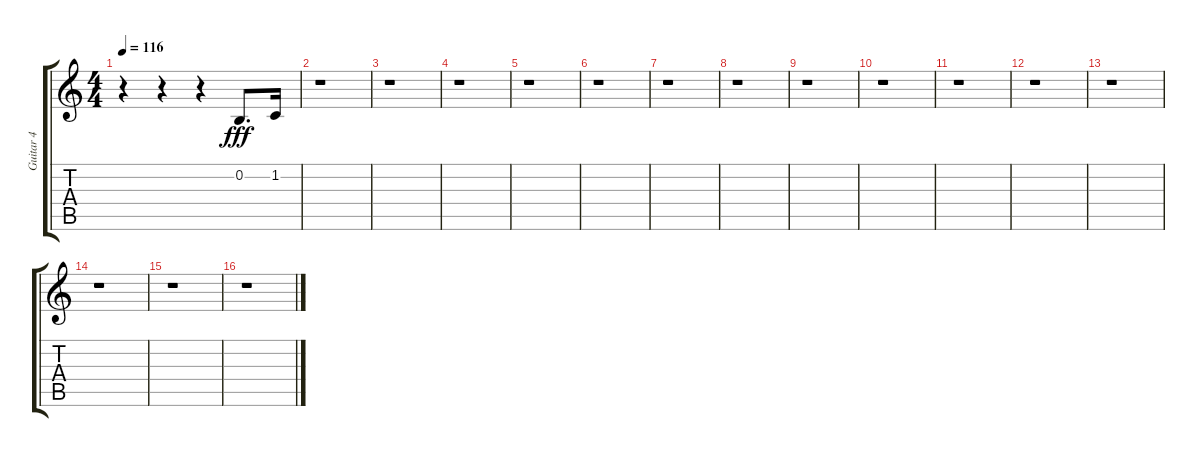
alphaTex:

\track ("Guitar 4" "Guitar 4") {instrument synthbrass1}
\staff {score tabs}
\tuning (E4 B3 G3 D3 A2 E2) {hide}
\ts (4 4)
\tempo 116
\clef g2
\ks c
r.4{dy fff} r.4 r.4 0.2.8{d} 1.2.16 |
r.1 |
r.1 |
r.1 |
r.1 |
r.1 |
r.1 |
r.1 |
r.1 |
r.1 |
r.1 |
r.1 |
r.1 |
r.1 |
r.1 |
r.1
